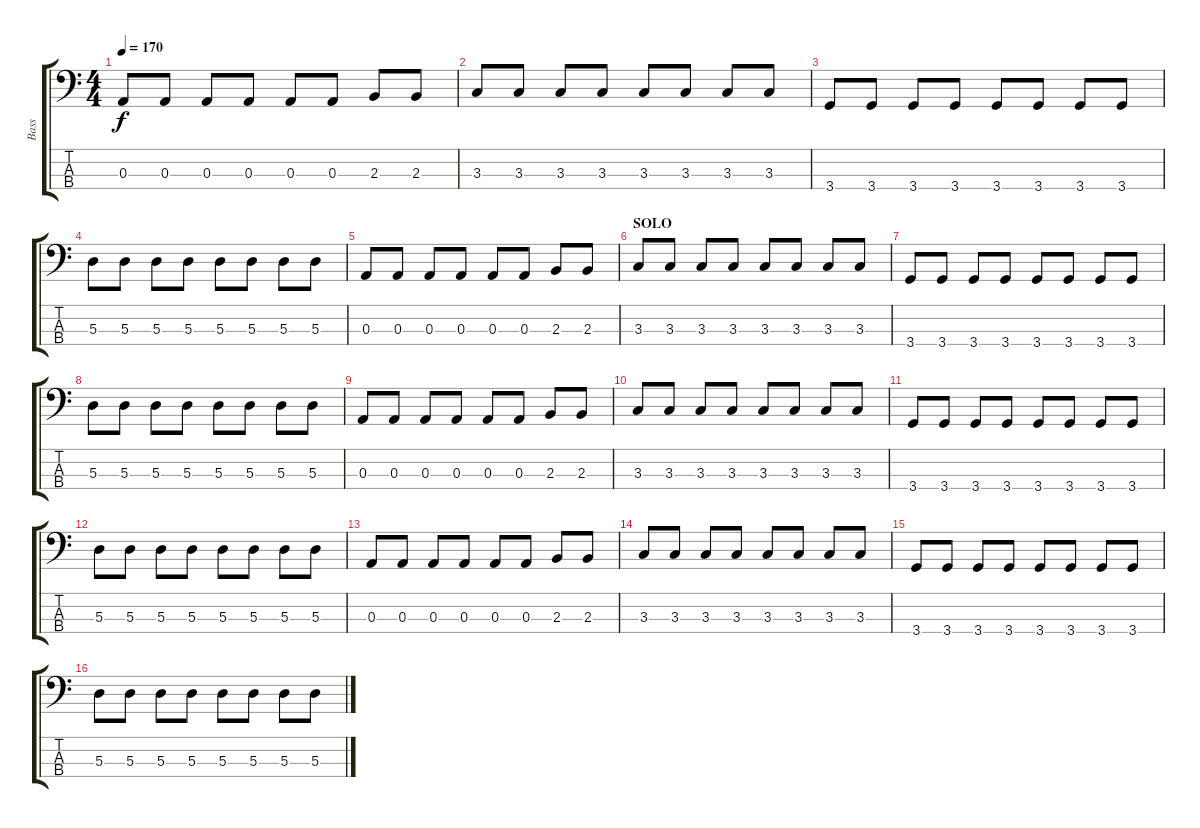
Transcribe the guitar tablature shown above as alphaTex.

\track ("Bass" "Bass") {instrument electricbasspick}
\staff {score tabs}
\tuning (G2 D2 A1 E1) {hide}
\ts (4 4)
\tempo 170
\clef f4
\ks c
0.3.8{dy f} 0.3.8 0.3.8 0.3.8 0.3.8 0.3.8 2.3.8 2.3.8 |
3.3.8 3.3.8 3.3.8 3.3.8 3.3.8 3.3.8 3.3.8 3.3.8 |
3.4.8 3.4.8 3.4.8 3.4.8 3.4.8 3.4.8 3.4.8 3.4.8 |
5.3.8 5.3.8 5.3.8 5.3.8 5.3.8 5.3.8 5.3.8 5.3.8 |
0.3.8 0.3.8 0.3.8 0.3.8 0.3.8 0.3.8 2.3.8 2.3.8 |
\section ("" "SOLO")
3.3.8 3.3.8 3.3.8 3.3.8 3.3.8 3.3.8 3.3.8 3.3.8 |
3.4.8 3.4.8 3.4.8 3.4.8 3.4.8 3.4.8 3.4.8 3.4.8 |
5.3.8 5.3.8 5.3.8 5.3.8 5.3.8 5.3.8 5.3.8 5.3.8 |
0.3.8 0.3.8 0.3.8 0.3.8 0.3.8 0.3.8 2.3.8 2.3.8 |
3.3.8 3.3.8 3.3.8 3.3.8 3.3.8 3.3.8 3.3.8 3.3.8 |
3.4.8 3.4.8 3.4.8 3.4.8 3.4.8 3.4.8 3.4.8 3.4.8 |
5.3.8 5.3.8 5.3.8 5.3.8 5.3.8 5.3.8 5.3.8 5.3.8 |
0.3.8 0.3.8 0.3.8 0.3.8 0.3.8 0.3.8 2.3.8 2.3.8 |
3.3.8 3.3.8 3.3.8 3.3.8 3.3.8 3.3.8 3.3.8 3.3.8 |
3.4.8 3.4.8 3.4.8 3.4.8 3.4.8 3.4.8 3.4.8 3.4.8 |
5.3.8 5.3.8 5.3.8 5.3.8 5.3.8 5.3.8 5.3.8 5.3.8
